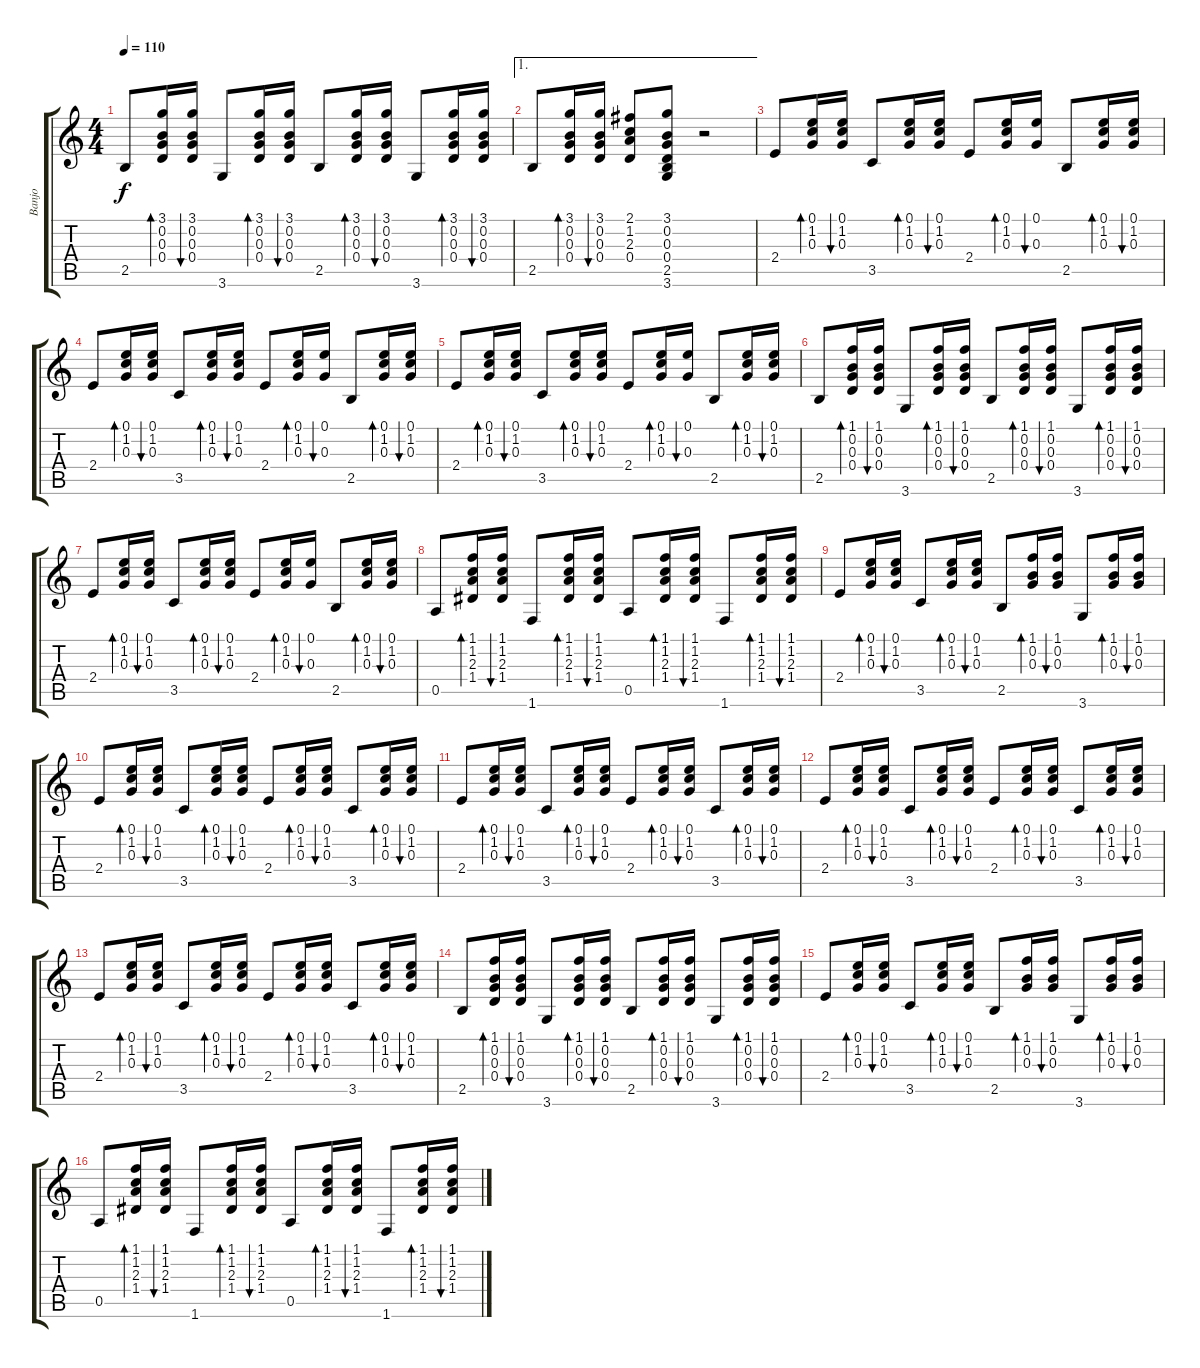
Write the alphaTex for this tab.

\track ("Banjo" "Banjo") {instrument banjo}
\staff {score tabs}
\tuning (E4 B3 G3 D3 A2 E2) {hide}
\displaytranspose 12
\ts (4 4)
\tempo 110
\clef g2
\ks c
2.5.8{dy f} (3.1 0.2 0.3 0.4).16{bd 60} (3.1 0.2 0.3 0.4).16{bu 60} 3.6.8 (3.1 0.2 0.3 0.4).16{bd 60} (3.1 0.2 0.3 0.4).16{bu 60} 2.5.8 (3.1 0.2 0.3 0.4).16{bd 60} (3.1 0.2 0.3 0.4).16{bu 60} 3.6.8 (3.1 0.2 0.3 0.4).16{bd 60} (3.1 0.2 0.3 0.4).16{bu 60} |
\ae 1
2.5.8 (3.1 0.2 0.3 0.4).16{bd 60} (3.1 0.2 0.3 0.4).16{bu 60} (2.1 1.2 2.3 0.4).8 (3.1 0.2 0.3 0.4 2.5 3.6).8 r.2 |
2.4.8 (0.1 1.2 0.3).16{bd 60} (0.1 1.2 0.3).16{bu 60} 3.5.8 (0.1 1.2 0.3).16{bd 60} (0.1 1.2 0.3).16{bu 60} 2.4.8 (0.1 1.2 0.3).16{bd 60} (0.1 0.3).16{bu 60} 2.5.8 (0.1 1.2 0.3).16{bd 60} (0.1 1.2 0.3).16{bu 60} |
2.4.8 (0.1 1.2 0.3).16{bd 60} (0.1 1.2 0.3).16{bu 60} 3.5.8 (0.1 1.2 0.3).16{bd 60} (0.1 1.2 0.3).16{bu 60} 2.4.8 (0.1 1.2 0.3).16{bd 60} (0.1 0.3).16{bu 60} 2.5.8 (0.1 1.2 0.3).16{bd 60} (0.1 1.2 0.3).16{bu 60} |
2.4.8 (0.1 1.2 0.3).16{bd 60} (0.1 1.2 0.3).16{bu 60} 3.5.8 (0.1 1.2 0.3).16{bd 60} (0.1 1.2 0.3).16{bu 60} 2.4.8 (0.1 1.2 0.3).16{bd 60} (0.1 0.3).16{bu 60} 2.5.8 (0.1 1.2 0.3).16{bd 60} (0.1 1.2 0.3).16{bu 60} |
2.5.8 (1.1 0.2 0.3 0.4).16{bd 60} (1.1 0.2 0.3 0.4).16{bu 60} 3.6.8 (1.1 0.2 0.3 0.4).16{bd 60} (1.1 0.2 0.3 0.4).16{bu 60} 2.5.8 (1.1 0.2 0.3 0.4).16{bd 60} (1.1 0.2 0.3 0.4).16{bu 60} 3.6.8 (1.1 0.2 0.3 0.4).16{bd 60} (1.1 0.2 0.3 0.4).16{bu 60} |
2.4.8 (0.1 1.2 0.3).16{bd 60} (0.1 1.2 0.3).16{bu 60} 3.5.8 (0.1 1.2 0.3).16{bd 60} (0.1 1.2 0.3).16{bu 60} 2.4.8 (0.1 1.2 0.3).16{bd 60} (0.1 0.3).16{bu 60} 2.5.8 (0.1 1.2 0.3).16{bd 60} (0.1 1.2 0.3).16{bu 60} |
0.5.8 (1.1 1.2 2.3 1.4).16{bd 60} (1.1 1.2 2.3 1.4).16{bu 60} 1.6.8 (1.1 1.2 2.3 1.4).16{bd 60} (1.1 1.2 2.3 1.4).16{bu 60} 0.5.8 (1.1 1.2 2.3 1.4).16{bd 60} (1.1 1.2 2.3 1.4).16{bu 60} 1.6.8 (1.1 1.2 2.3 1.4).16{bd 60} (1.1 1.2 2.3 1.4).16{bu 60} |
2.4.8 (0.1 1.2 0.3).16{bd 60} (0.1 1.2 0.3).16{bu 60} 3.5.8 (0.1 1.2 0.3).16{bd 60} (0.1 1.2 0.3).16{bu 60} 2.5.8 (1.1 0.2 0.3).16{bd 60} (1.1 0.2 0.3).16{bu 60} 3.6.8 (1.1 0.2 0.3).16{bd 60} (1.1 0.2 0.3).16{bu 60} |
2.4.8 (0.1 1.2 0.3).16{bd 60} (0.1 1.2 0.3).16{bu 60} 3.5.8 (0.1 1.2 0.3).16{bd 60} (0.1 1.2 0.3).16{bu 60} 2.4.8 (0.1 1.2 0.3).16{bd 60} (0.1 1.2 0.3).16{bu 60} 3.5.8 (0.1 1.2 0.3).16{bd 60} (0.1 1.2 0.3).16{bu 60} |
2.4.8 (0.1 1.2 0.3).16{bd 60} (0.1 1.2 0.3).16{bu 60} 3.5.8 (0.1 1.2 0.3).16{bd 60} (0.1 1.2 0.3).16{bu 60} 2.4.8 (0.1 1.2 0.3).16{bd 60} (0.1 1.2 0.3).16{bu 60} 3.5.8 (0.1 1.2 0.3).16{bd 60} (0.1 1.2 0.3).16{bu 60} |
2.4.8 (0.1 1.2 0.3).16{bd 60} (0.1 1.2 0.3).16{bu 60} 3.5.8 (0.1 1.2 0.3).16{bd 60} (0.1 1.2 0.3).16{bu 60} 2.4.8 (0.1 1.2 0.3).16{bd 60} (0.1 1.2 0.3).16{bu 60} 3.5.8 (0.1 1.2 0.3).16{bd 60} (0.1 1.2 0.3).16{bu 60} |
2.4.8 (0.1 1.2 0.3).16{bd 60} (0.1 1.2 0.3).16{bu 60} 3.5.8 (0.1 1.2 0.3).16{bd 60} (0.1 1.2 0.3).16{bu 60} 2.4.8 (0.1 1.2 0.3).16{bd 60} (0.1 1.2 0.3).16{bu 60} 3.5.8 (0.1 1.2 0.3).16{bd 60} (0.1 1.2 0.3).16{bu 60} |
2.5.8 (1.1 0.2 0.3 0.4).16{bd 60} (1.1 0.2 0.3 0.4).16{bu 60} 3.6.8 (1.1 0.2 0.3 0.4).16{bd 60} (1.1 0.2 0.3 0.4).16{bu 60} 2.5.8 (1.1 0.2 0.3 0.4).16{bd 60} (1.1 0.2 0.3 0.4).16{bu 60} 3.6.8 (1.1 0.2 0.3 0.4).16{bd 60} (1.1 0.2 0.3 0.4).16{bu 60} |
2.4.8 (0.1 1.2 0.3).16{bd 60} (0.1 1.2 0.3).16{bu 60} 3.5.8 (0.1 1.2 0.3).16{bd 60} (0.1 1.2 0.3).16{bu 60} 2.5.8 (1.1 0.2 0.3).16{bd 60} (1.1 0.2 0.3).16{bu 60} 3.6.8 (1.1 0.2 0.3).16{bd 60} (1.1 0.2 0.3).16{bu 60} |
0.5.8 (1.1 1.2 2.3 1.4).16{bd 60} (1.1 1.2 2.3 1.4).16{bu 60} 1.6.8 (1.1 1.2 2.3 1.4).16{bd 60} (1.1 1.2 2.3 1.4).16{bu 60} 0.5.8 (1.1 1.2 2.3 1.4).16{bd 60} (1.1 1.2 2.3 1.4).16{bu 60} 1.6.8 (1.1 1.2 2.3 1.4).16{bd 60} (1.1 1.2 2.3 1.4).16{bu 60}
